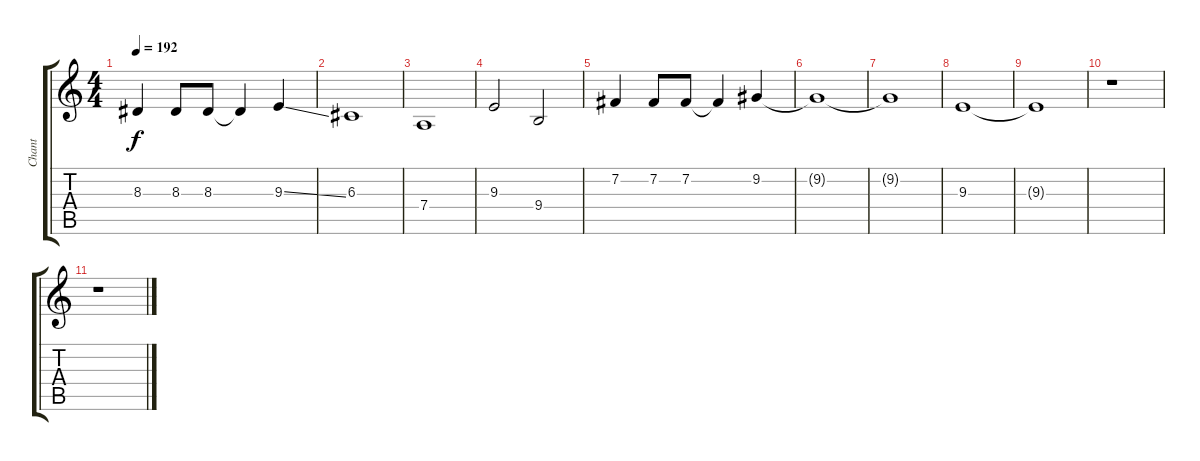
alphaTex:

\track ("Chant" "Chant") {instrument altosax}
\staff {score tabs}
\tuning (E4 B3 G3 D3 A2 E2) {hide}
\ts (4 4)
\tempo 192
\clef g2
\ks c
8.3.4{dy f} 8.3.8 8.3.8 8.3{t}.4 9.3{ss}.4 |
6.3.1 |
7.4.1 |
9.3.2 9.4.2 |
7.2.4 7.2.8 7.2.8 7.2{t}.4 9.2.4 |
9.2{t}.1 |
9.2{t}.1 |
9.3.1 |
9.3{t}.1 |
r.1 |
r.1
